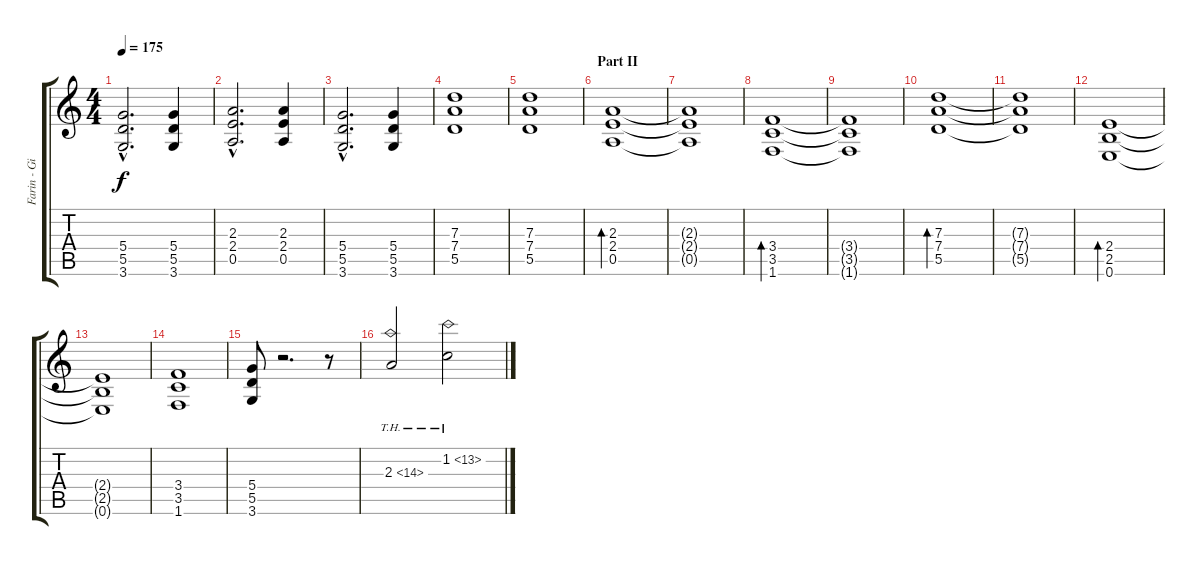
\track ("Farin - Gitarre II" "Farin - Gi") {instrument distortionguitar}
\staff {score tabs}
\tuning (E4 B3 G3 D3 A2 E2) {hide}
\ts (4 4)
\tempo 175
\clef g2
\ks c
(5.4{hac} 5.5{hac} 3.6{hac}).2{d dy f} (5.4 5.5 3.6).4 |
(2.3{hac} 2.4{hac} 0.5{hac}).2{d} (2.3 2.4 0.5).4 |
(5.4{hac} 5.5{hac} 3.6{hac}).2{d} (5.4 5.5 3.6).4 |
(7.3 7.4 5.5).1 |
(7.3 7.4 5.5).1 |
\section ("" "Part II")
(2.3 2.4 0.5).1{bd 240} |
(2.3{t} 2.4{t} 0.5{t}).1 |
(3.4 3.5 1.6).1{bd 240} |
(3.4{t} 3.5{t} 1.6{t}).1 |
(7.3 7.4 5.5).1{bd 240} |
(7.3{t} 7.4{t} 5.5{t}).1 |
(2.4 2.5 0.6).1{bd 240} |
(2.4{t} 2.5{t} 0.6{t}).1 |
(3.4 3.5 1.6).1 |
(5.4 5.5 3.6).8 r.2{d} r.8 |
2.3{th 12}.2 1.2{th 12}.2
